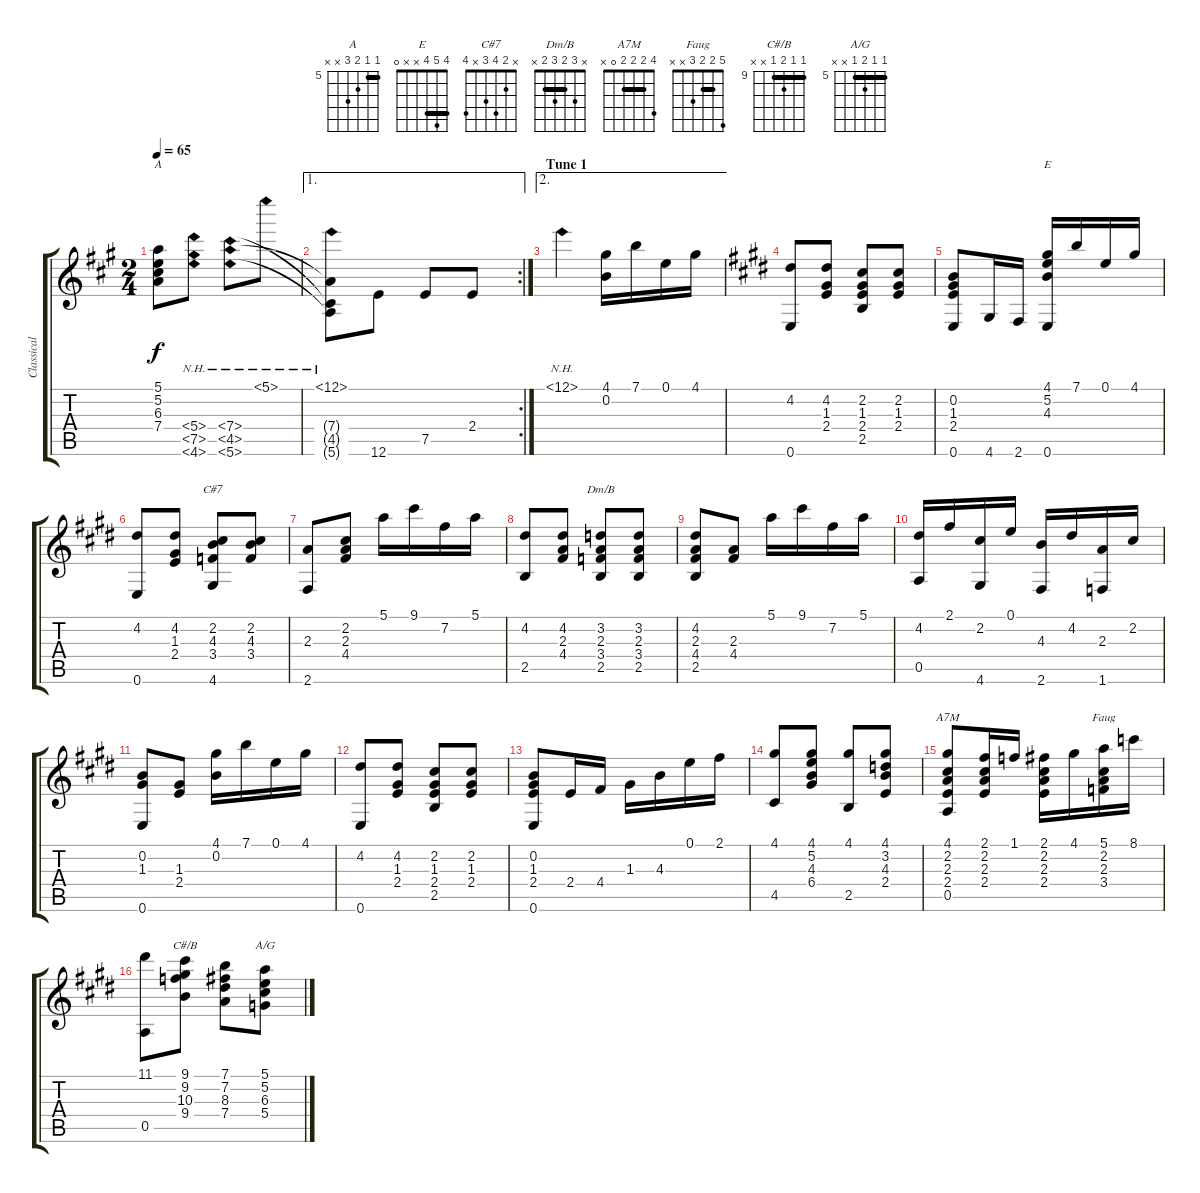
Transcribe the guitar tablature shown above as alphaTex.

\track ("Classical Guitar" "Classical ") {instrument acousticguitarnylon}
\staff {score tabs}
\tuning (E4 B3 G3 D3 A2 E2) {hide}
\chord ("A" 5 5 6 7 x x) {firstfret 5 barre 5}
\chord ("E" 4 5 4 x x 0) {barre 4}
\chord ("C#7" x 2 4 3 x 4)
\chord ("Dm/B" x 3 2 3 2 x) {barre 2}
\chord ("A7M" 4 2 2 2 0 x) {barre 2}
\chord ("Faug" 5 2 2 3 x x) {barre 2}
\chord ("C#/B" 9 9 10 9 x x) {firstfret 9 barre 9}
\chord ("A/G" 5 5 6 5 x x) {firstfret 5 barre 5}
\ts (2 4)
\tempo 65
\clef g2
\ks a
(5.1 5.2 6.3 7.4).8{ch "A" dy f} (5.4{nh} 7.5{nh} 4.6{nh}).8 (7.4{nh} 4.5{nh} 5.6{nh}).8 5.1{nh}.8 |
\ae 1
\rc 2
(12.1{nh} 7.4{t} 4.5{t} 5.6{t}).8 12.6.8 7.5.8 2.4.8 |
\ae 2
\section ("" "Tune 1")
12.1{nh}.4 (4.1 0.2).16 7.1.16 0.1.16 4.1.16 |
\ks e
(4.2 0.6).8 (4.2 1.3 2.4).8 (2.2 1.3 2.4 2.5).8 (2.2 1.3 2.4).8 |
(0.2 1.3 2.4 0.6).8 4.6.16 2.6.16 (4.1 5.2 4.3 0.6).16{ch "E"} 7.1.16 0.1.16 4.1.16 |
(4.2 0.6).8 (4.2 1.3 2.4).8 (2.2 4.3 3.4 4.6).8{ch "C#7"} (2.2 4.3 3.4).8 |
(2.3 2.6).8 (2.2 2.3 4.4).8 5.1.16 9.1.16 7.2.16 5.1.16 |
(4.2 2.5).8 (4.2 2.3 4.4).8 (3.2 2.3 3.4 2.5).8{ch "Dm/B"} (3.2 2.3 3.4 2.5).8 |
(4.2 2.3 4.4 2.5).8 (2.3 4.4).8 5.1.16 9.1.16 7.2.16 5.1.16 |
(4.2 0.5).16 2.1.16 (2.2 4.6).16 0.1.16 (4.3 2.6).16 4.2.16 (2.3 1.6).16 2.2.16 |
(0.2 1.3 0.6).8 (1.3 2.4).8 (4.1 0.2).16 7.1.16 0.1.16 4.1.16 |
(4.2 0.6).8 (4.2 1.3 2.4).8 (2.2 1.3 2.4 2.5).8 (2.2 1.3 2.4).8 |
(0.2 1.3 2.4 0.6).8 2.4.16 4.4.16 1.3.16 4.3.16 0.1.16 2.1.16 |
(4.1 4.5).8 (4.1 5.2 4.3 6.4).8 (4.1 2.5).8 (4.1 3.2 4.3 2.4).8 |
(4.1 2.2 2.3 2.4 0.5).8{ch "A7M"} (2.1 2.2 2.3 2.4).16 1.1.16 (2.1 2.2 2.3 2.4).16 4.1.16 (5.1 2.2 2.3 3.4).16{ch "Faug"} 8.1.16 |
(11.1 0.5).8 (9.1 9.2 10.3 9.4).8{ch "C#/B"} (7.1 7.2 8.3 7.4).8 (5.1 5.2 6.3 5.4).8{ch "A/G"}
